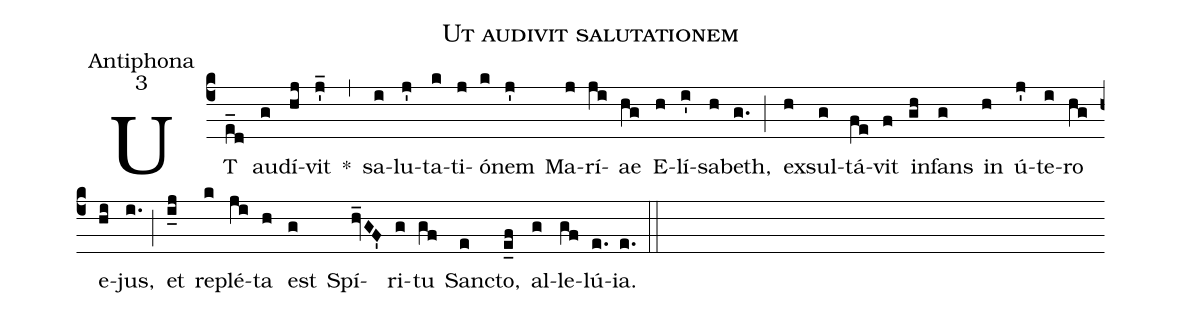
name:Ut audivit salutationem;
office-part:Antiphona;
mode:3;
%%
(c4) UT(e_d) au(g)dí(hj)vit(j'_) *(,) sa(i)lu(j')ta(k)ti(j)ó(k)nem(j') Ma(j)rí(ji)ae(hg) E(h)lí(i')sa(h)beth,(g.) (;) ex(h)sul(g)tá(fe)vit(f) in(gh)fans(g) in(h) ú(j')te(i)ro(hg) e(hi)jus,(i.) (;) et(i_j) re(k)plé(ji)ta(h) est(g) Spí(hv_GF')ri(g)tu(gf) San(e)cto,(e_f) al(g)le(gf)lú(e.)ia.(e.) (::)
